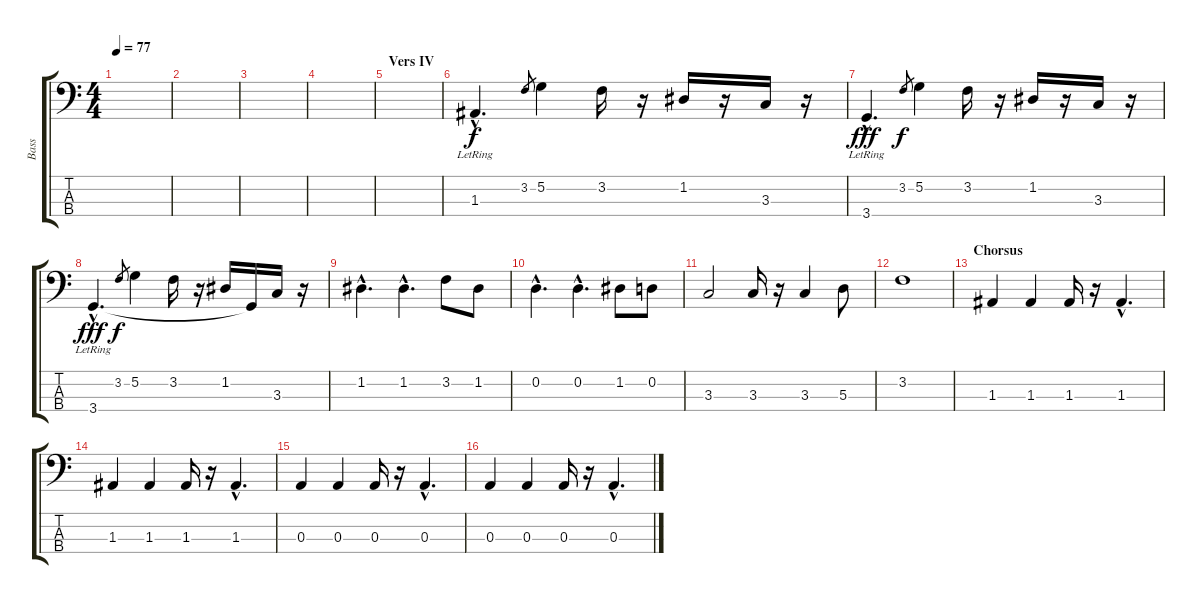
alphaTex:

\track ("Bass" "Bass") {instrument electricbassfinger}
\staff {score tabs}
\tuning (G2 D2 A1 E1) {hide}
\ts (4 4)
\tempo 77
\clef f4
\ks c
|
|
|
|
\section ("" "Vers IV")
|
1.3{hac lr}.4{d} 3.2.8{gr dy f} 5.2.4 3.2.16 r.16 1.2.16 r.16 3.3.16 r.16 |
3.4{hac lr}.4{d dy fff} 3.2.8{gr dy f} 5.2.4 3.2.16 r.16 1.2.16 r.16 3.3.16 r.16 |
3.4{hac lr}.4{d dy fff} 3.2.8{gr dy f} 5.2.4 3.2.16 r.16 1.2.16 3.4{t}.16 3.3.16 r.16 |
1.2{hac}.4{d} 1.2{hac}.4{d} 3.2.8 1.2.8 |
0.2{hac}.4{d} 0.2{hac}.4{d} 1.2.8 0.2.8 |
3.3.2 3.3.16 r.16 3.3.4 5.3.8 |
3.2.1 |
\section ("" "Chorsus")
1.3.4 1.3.4 1.3.16 r.16 1.3{hac}.4{d} |
1.3.4 1.3.4 1.3.16 r.16 1.3{hac}.4{d} |
0.3.4 0.3.4 0.3.16 r.16 0.3{hac}.4{d} |
0.3.4 0.3.4 0.3.16 r.16 0.3{hac}.4{d}
